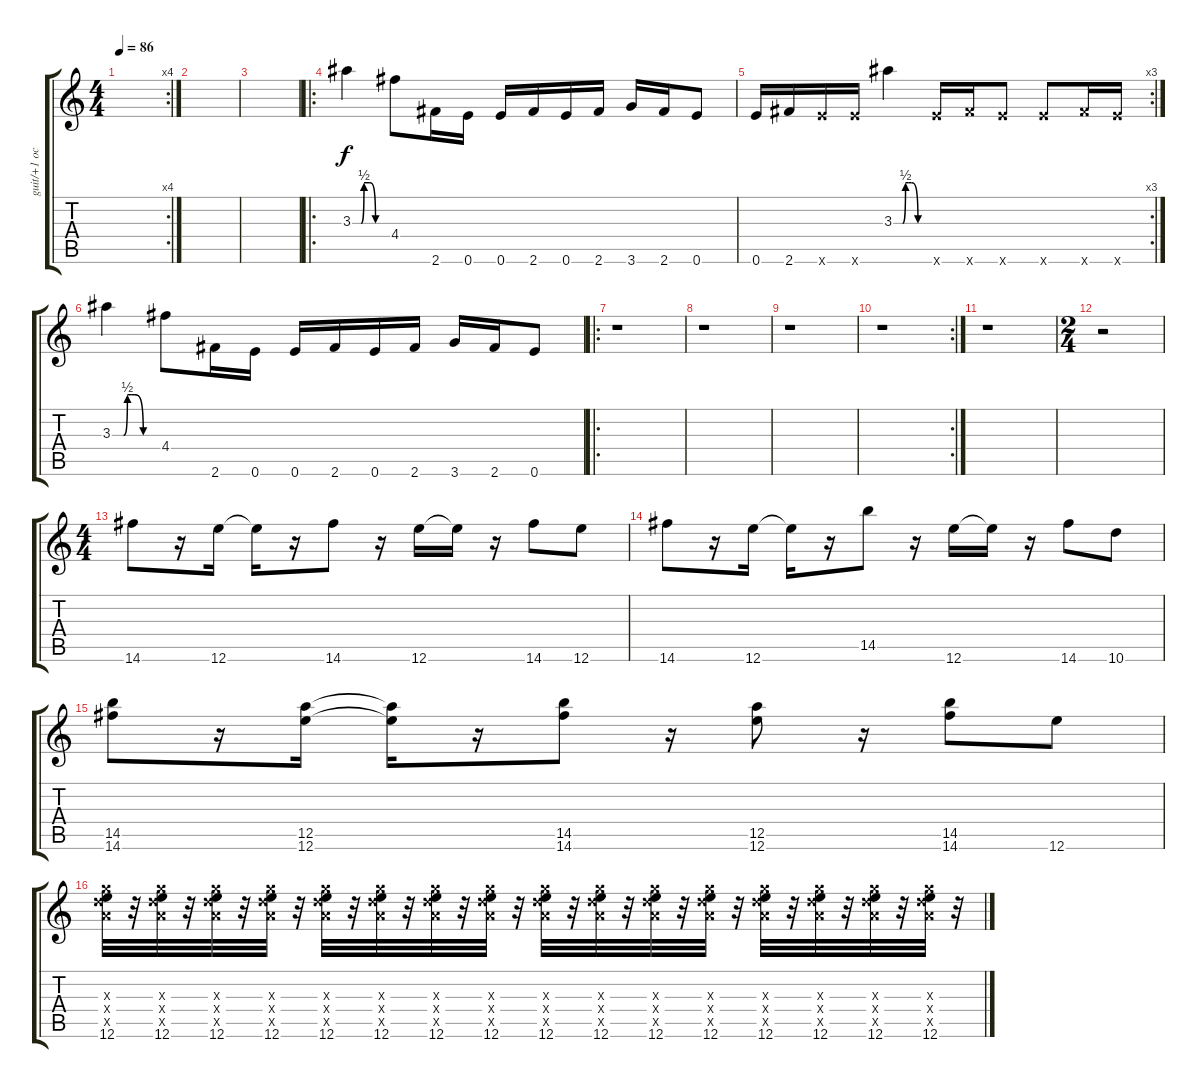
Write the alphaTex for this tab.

\track ("guit/+1 oct" "guit/+1 oc") {instrument distortionguitar}
\staff {score tabs}
\tuning (E5 B4 G4 D4 A3 E3) {hide}
\rc 4
\ts (4 4)
\tempo 86
\clef g2
\ks c
|
|
|
\ro
3.3{be (custom 0 0 15 0 20 2 30 2 40 0 60 0)}.4 4.4.8 2.6.16 0.6.16 0.6.16 2.6.16 0.6.16 2.6.16 3.6.16 2.6.16 0.6.8 |
\rc 3
0.6.16 2.6.16 0.6{x}.16 0.6{x}.16 3.3{be (custom 0 0 15 0 20 2 25 2 30 2 41 0 45 0 60 0)}.4 0.6{x}.16 2.6{x}.16 0.6{x}.8 0.6{x}.8 2.6{x}.16 0.6{x}.16 |
3.3{be (custom 0 0 15 0 20 2 25 2 30 2 41 0 45 0 60 0)}.4 4.4.8 2.6.16 0.6.16 0.6.16 2.6.16 0.6.16 2.6.16 3.6.16 2.6.16 0.6.8 |
\ro
r.1 |
r.1 |
r.1 |
\rc 2
r.1 |
r.1 |
\ts (2 4)
r.2 |
\ts (4 4)
14.6.8 r.16 12.6.16 12.6{t}.16 r.16 14.6.8 r.16 12.6.16 12.6{t}.16 r.16 14.6.8 12.6.8 |
14.6.8 r.16 12.6.16 12.6{t}.16 r.16 14.5.8 r.16 12.6.16 12.6{t}.16 r.16 14.6.8 10.6.8 |
(14.5 14.6).8 r.16 (12.5 12.6).16 (12.5{t} 12.6{t}).16 r.16 (14.5 14.6).8 r.16 (12.5 12.6).8 r.16 (14.5 14.6).8 12.6.8 |
(0.3{x} 0.4{x} 0.5{x} 12.6).32 r.32 (0.3{x} 0.4{x} 0.5{x} 12.6).32 r.32 (0.3{x} 0.4{x} 0.5{x} 12.6).32 r.32 (0.3{x} 0.4{x} 0.5{x} 12.6).32 r.32 (0.3{x} 0.4{x} 0.5{x} 12.6).32 r.32 (0.3{x} 0.4{x} 0.5{x} 12.6).32 r.32 (0.3{x} 0.4{x} 0.5{x} 12.6).32 r.32 (0.3{x} 0.4{x} 0.5{x} 12.6).32 r.32 (0.3{x} 0.4{x} 0.5{x} 12.6).32 r.32 (0.3{x} 0.4{x} 0.5{x} 12.6).32 r.32 (0.3{x} 0.4{x} 0.5{x} 12.6).32 r.32 (0.3{x} 0.4{x} 0.5{x} 12.6).32 r.32 (0.3{x} 0.4{x} 0.5{x} 12.6).32 r.32 (0.3{x} 0.4{x} 0.5{x} 12.6).32 r.32 (0.3{x} 0.4{x} 0.5{x} 12.6).32 r.32 (0.3{x} 0.4{x} 0.5{x} 12.6).32 r.32
